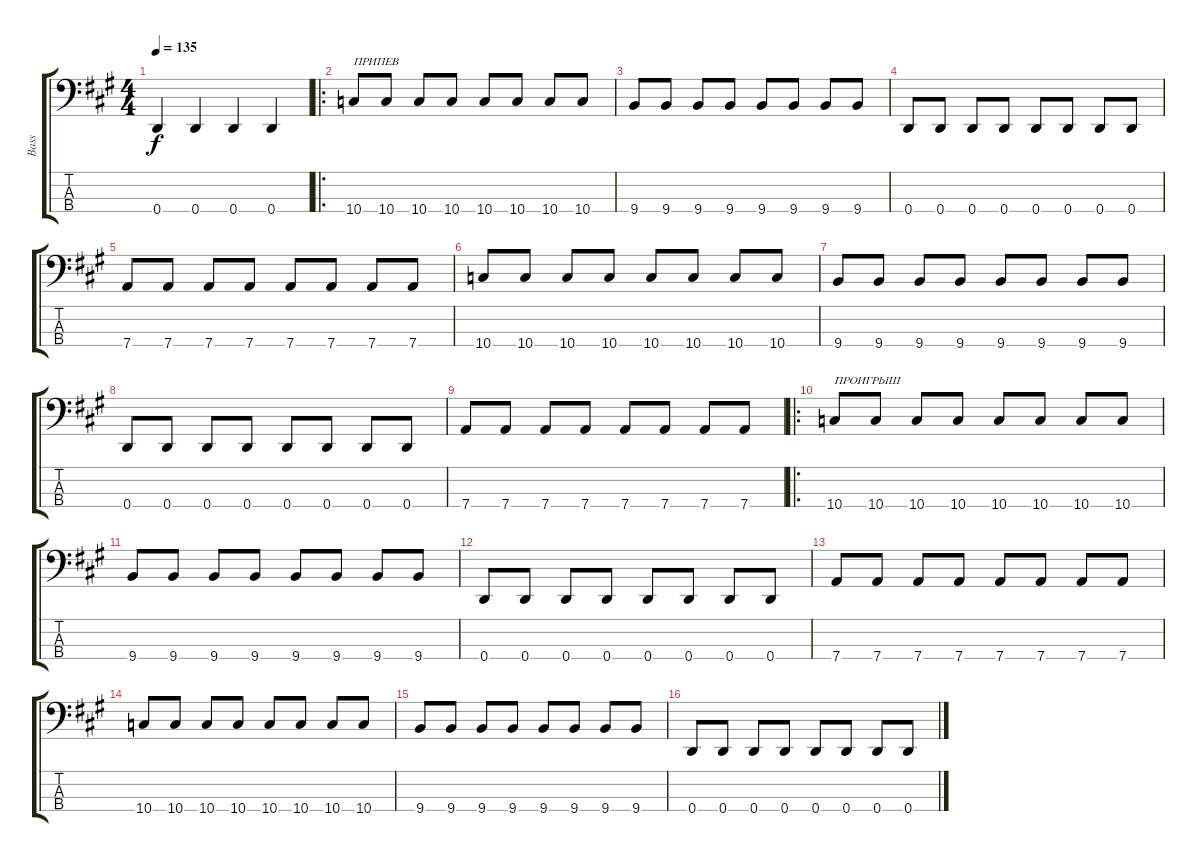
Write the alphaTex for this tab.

\track ("Bass" "Bass") {instrument electricbassfinger}
\staff {score tabs}
\tuning (G2 D2 A1 D1) {hide}
\ts (4 4)
\tempo 135
\clef f4
\ks a
0.4.4{dy f} 0.4.4 0.4.4 0.4.4 |
\ro
10.4.8{txt "ПРИПЕВ"} 10.4.8 10.4.8 10.4.8 10.4.8 10.4.8 10.4.8 10.4.8 |
9.4.8 9.4.8 9.4.8 9.4.8 9.4.8 9.4.8 9.4.8 9.4.8 |
0.4.8 0.4.8 0.4.8 0.4.8 0.4.8 0.4.8 0.4.8 0.4.8 |
7.4.8 7.4.8 7.4.8 7.4.8 7.4.8 7.4.8 7.4.8 7.4.8 |
10.4.8 10.4.8 10.4.8 10.4.8 10.4.8 10.4.8 10.4.8 10.4.8 |
9.4.8 9.4.8 9.4.8 9.4.8 9.4.8 9.4.8 9.4.8 9.4.8 |
0.4.8 0.4.8 0.4.8 0.4.8 0.4.8 0.4.8 0.4.8 0.4.8 |
7.4.8 7.4.8 7.4.8 7.4.8 7.4.8 7.4.8 7.4.8 7.4.8 |
\ro
10.4.8{txt "ПРОИГРЫШ"} 10.4.8 10.4.8 10.4.8 10.4.8 10.4.8 10.4.8 10.4.8 |
9.4.8 9.4.8 9.4.8 9.4.8 9.4.8 9.4.8 9.4.8 9.4.8 |
0.4.8 0.4.8 0.4.8 0.4.8 0.4.8 0.4.8 0.4.8 0.4.8 |
7.4.8 7.4.8 7.4.8 7.4.8 7.4.8 7.4.8 7.4.8 7.4.8 |
10.4.8 10.4.8 10.4.8 10.4.8 10.4.8 10.4.8 10.4.8 10.4.8 |
9.4.8 9.4.8 9.4.8 9.4.8 9.4.8 9.4.8 9.4.8 9.4.8 |
0.4.8 0.4.8 0.4.8 0.4.8 0.4.8 0.4.8 0.4.8 0.4.8
